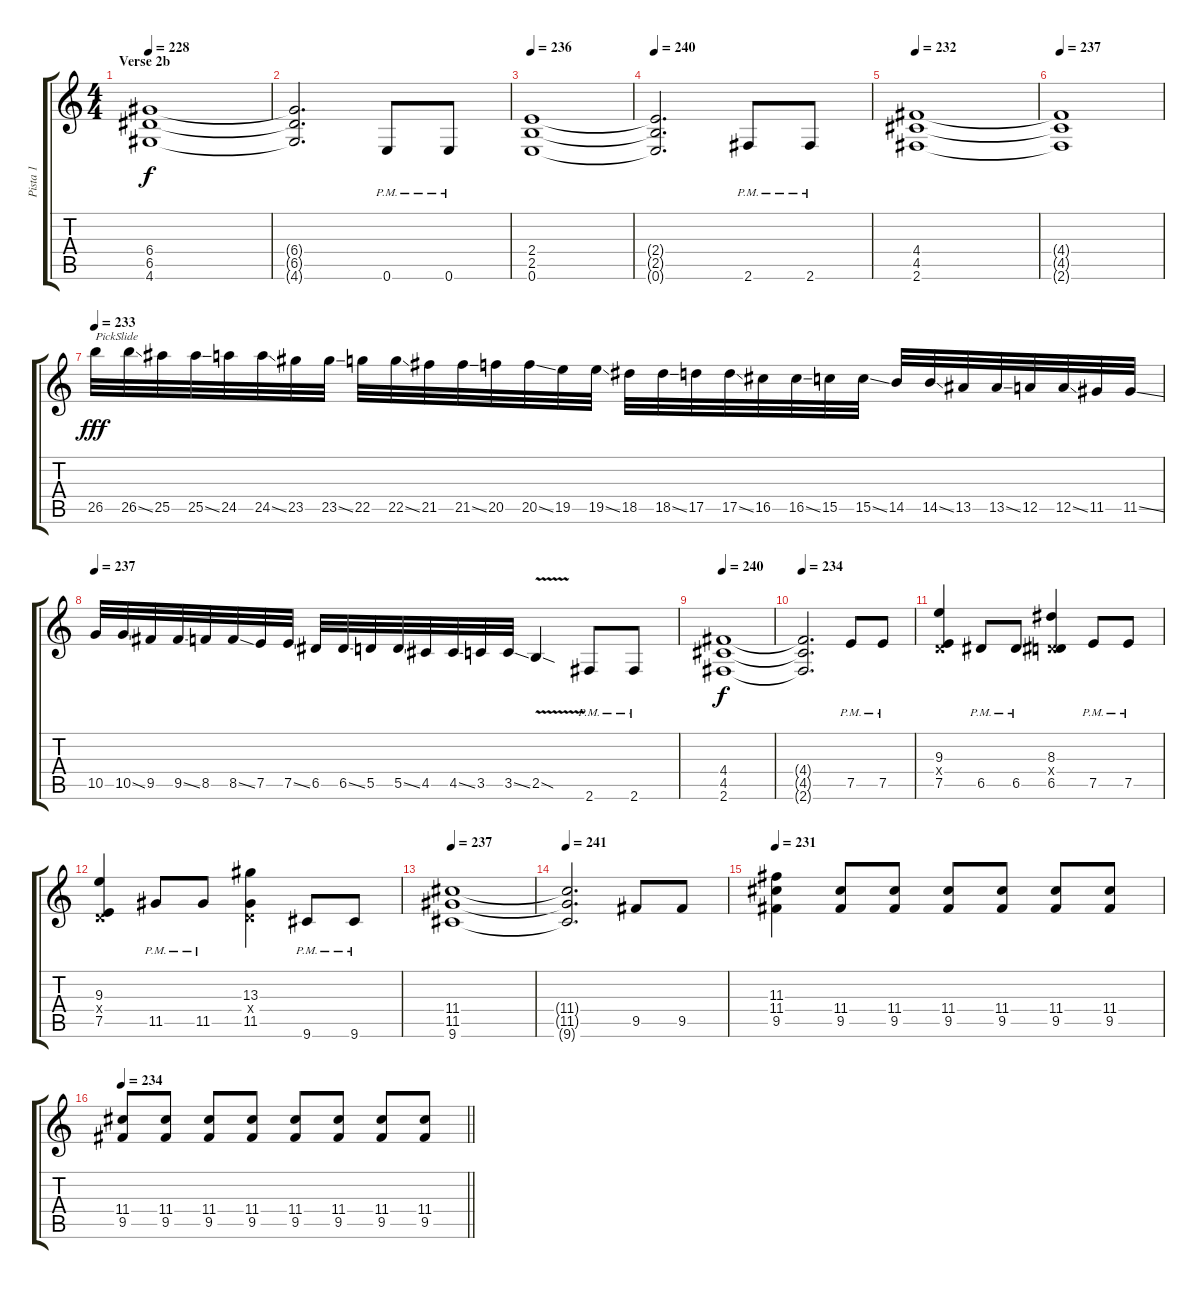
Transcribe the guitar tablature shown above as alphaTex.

\track ("Pista 1" "Pista 1") {instrument overdrivenguitar}
\staff {score tabs}
\tuning (E4 B3 G3 D3 A2 E2) {hide}
\ts (4 4)
\section ("" "Verse 2b")
\tempo 228
\clef g2
\ks c
(6.4 6.5 4.6).1{dy f} |
(6.4{t} 6.5{t} 4.6{t}).2{d} 0.6{pm}.8 0.6{pm}.8 |
\tempo 236
(2.4 2.5 0.6).1 |
\tempo 240
(2.4{t} 2.5{t} 0.6{t}).2{d} 2.6{pm}.8 2.6{pm}.8 |
\tempo 232
(4.4 4.5 2.6).1 |
\tempo 237
(4.4{t} 4.5{t} 2.6{t}).1 |
\tempo 233
26.5.32{txt "PickSlide" dy fff} 26.5{ss}.32 25.5.32 25.5{ss}.32 24.5.32 24.5{ss}.32 23.5.32 23.5{ss}.32 22.5.32 22.5{ss}.32 21.5.32 21.5{ss}.32 20.5.32 20.5{ss}.32 19.5.32 19.5{ss}.32 18.5.32 18.5{ss}.32 17.5.32 17.5{ss}.32 16.5.32 16.5{ss}.32 15.5.32 15.5{ss}.32 14.5.32 14.5{ss}.32 13.5.32 13.5{ss}.32 12.5.32 12.5{ss}.32 11.5.32 11.5{ss}.32 |
\tempo 237
10.5.32 10.5{ss}.32 9.5.32 9.5{ss}.32 8.5.32 8.5{ss}.32 7.5.32 7.5{ss}.32 6.5.32 6.5{ss}.32 5.5.32 5.5{ss}.32 4.5.32 4.5{ss}.32 3.5.32 3.5{ss}.32 2.5{v sod}.4 2.6{pm}.8 2.6{pm}.8 |
\tempo 240
(4.4 4.5 2.6).1{dy f} |
\tempo 234
(4.4{t} 4.5{t} 2.6{t}).2{d} 7.5{pm}.8 7.5{pm}.8 |
(9.3 0.4{x} 7.5).4 6.5{pm}.8 6.5{pm}.8 (8.3 0.4{x} 6.5).4 7.5{pm}.8 7.5{pm}.8 |
(9.3 0.4{x} 7.5).4 11.5{pm}.8 11.5{pm}.8 (13.3 0.4{x} 11.5).4 9.6{pm}.8 9.6{pm}.8 |
\tempo 237
(11.4 11.5 9.6).1 |
\tempo 241
(11.4{t} 11.5{t} 9.6{t}).2{d} 9.5.8 9.5.8 |
\tempo 231
(11.3 11.4 9.5).4 (11.4 9.5).8 (11.4 9.5).8 (11.4 9.5).8 (11.4 9.5).8 (11.4 9.5).8 (11.4 9.5).8 |
\tempo 234
\barLineRight lightlight
(11.4 9.5).8 (11.4 9.5).8 (11.4 9.5).8 (11.4 9.5).8 (11.4 9.5).8 (11.4 9.5).8 (11.4 9.5).8 (11.4 9.5).8
